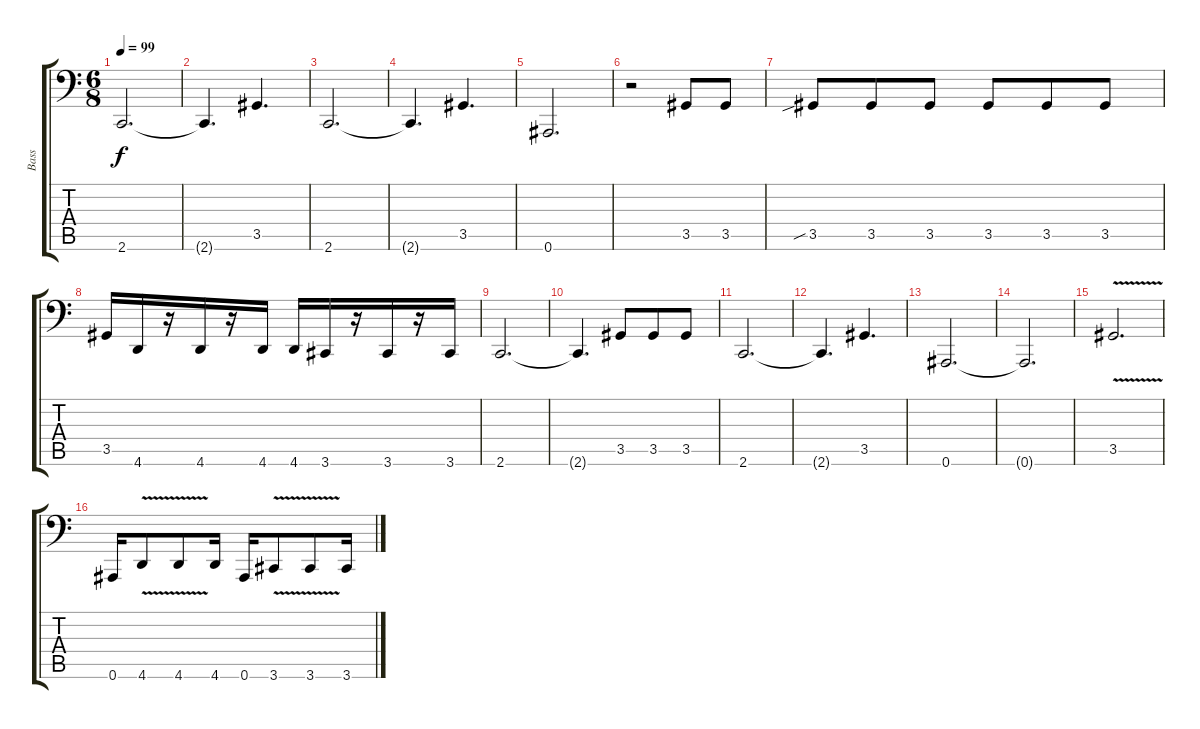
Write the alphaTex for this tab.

\track ("Bass" "Bass") {instrument electricbasspick}
\staff {score tabs}
\tuning (C3 G2 Eb2 Bb1 F1 Bb0) {hide}
\ts (6 8)
\tempo 99
\clef f4
\ks c
2.6.2{d dy f} |
2.6{t}.4{d} 3.5.4{d} |
2.6.2{d} |
2.6{t}.4{d} 3.5.4{d} |
0.6.2{d} |
r.2 3.5.8 3.5.8 |
3.5{sib}.8 3.5.8 3.5.8 3.5.8 3.5.8 3.5.8 |
3.5.16 4.6.16 r.16 4.6.16 r.16 4.6.16 4.6.16 3.6.16 r.16 3.6.16 r.16 3.6.16 |
2.6.2{d} |
2.6{t}.4{d} 3.5.8 3.5.8 3.5.8 |
2.6.2{d} |
2.6{t}.4{d} 3.5.4{d} |
0.6.2{d} |
0.6{t}.2{d} |
3.5{v}.2{d} |
0.6.16 4.6{v}.8 4.6{v}.8 4.6.16 0.6.16 3.6{v}.8 3.6{v}.8 3.6.16
